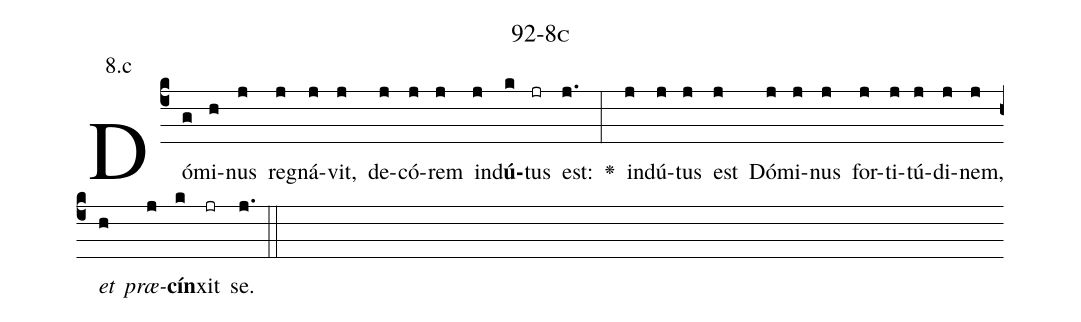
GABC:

name: 92-8c;
annotation: 8.c;
%%
(c4)Dó(g)mi(h)nus(j) re(j)gná(j)vit,(j) de(j)có(j)rem(j) ind(j)<b>ú</b>(k)tus(jr) est:(j.) <v>\greheightstar</v>(:) ind(j)ú(j)tus(j) est(j) Dó(j)mi(j)nus(j) for(j)ti(j)tú(j)di(j)nem,(j) <i>et</i>(h) <i>præ</i>(j)<b>cín</b>(k)xit(jr) se.(j.) (::)


%E(j) u(j) o(h) u(j) a(k) e.(j.) (::)
